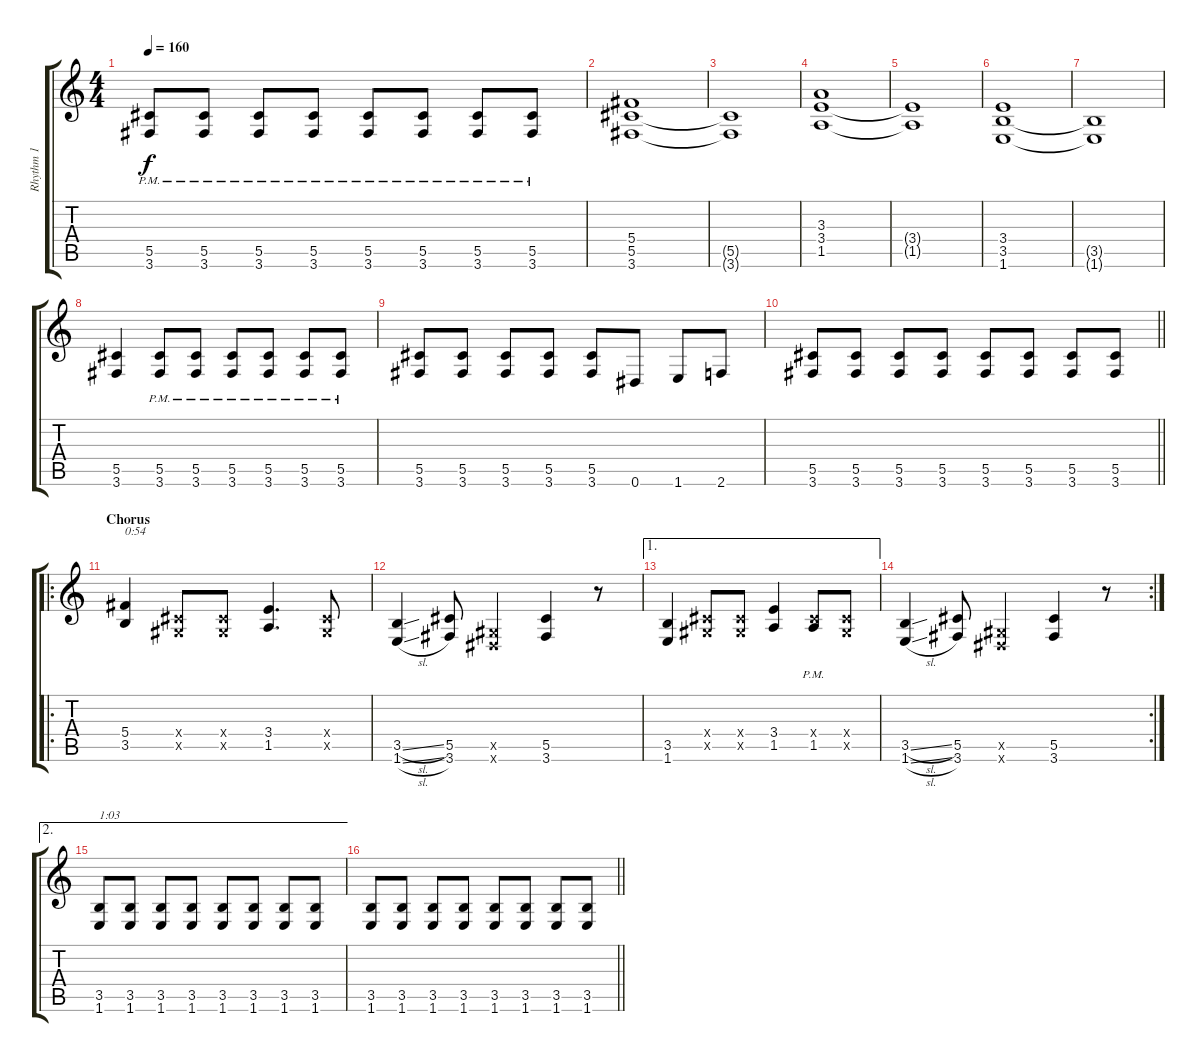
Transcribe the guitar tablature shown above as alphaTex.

\track ("Rhythm 1" "Rhythm 1") {instrument overdrivenguitar}
\staff {score tabs}
\tuning (Eb4 Bb3 Gb3 Db3 Ab2 Eb2) {hide}
\ts (4 4)
\tempo 160
\clef g2
\ks c
(5.5{pm} 3.6{pm}).8{dy f} (5.5{pm} 3.6{pm}).8 (5.5{pm} 3.6{pm}).8 (5.5{pm} 3.6{pm}).8 (5.5{pm} 3.6{pm}).8 (5.5{pm} 3.6{pm}).8 (5.5{pm} 3.6{pm}).8 (5.5{pm} 3.6{pm}).8 |
(5.4 5.5 3.6).1 |
(5.5{t} 3.6{t}).1 |
(3.3 3.4 1.5).1 |
(3.4{t} 1.5{t}).1 |
(3.4 3.5 1.6).1 |
(3.5{t} 1.6{t}).1 |
(5.5 3.6).4 (5.5{pm} 3.6{pm}).8 (5.5{pm} 3.6{pm}).8 (5.5{pm} 3.6{pm}).8 (5.5{pm} 3.6{pm}).8 (5.5{pm} 3.6{pm}).8 (5.5{pm} 3.6{pm}).8 |
(5.5 3.6).8 (5.5 3.6).8 (5.5 3.6).8 (5.5 3.6).8 (5.5 3.6).8 0.6.8 1.6.8 2.6.8 |
\barLineRight lightlight
(5.5 3.6).8 (5.5 3.6).8 (5.5 3.6).8 (5.5 3.6).8 (5.5 3.6).8 (5.5 3.6).8 (5.5 3.6).8 (5.5 3.6).8 |
\ro
\section ("" "Chorus")
(5.4 3.5).4{txt "0:54"} (0.4{x} 0.5{x}).8 (0.4{x} 0.5{x}).8 (3.4 1.5).4{d} (0.4{x} 0.5{x}).8 |
(3.5{sl} 1.6{sl}).4 (5.5 3.6).8 (0.5{x} 0.6{x}).4 (5.5 3.6).4 r.8 |
\ae 1
(3.5 1.6).4 (0.4{x} 0.5{x}).8 (0.4{x} 0.5{x}).8 (3.4 1.5).4 (0.4{x} 1.5{pm}).8 (0.4{x} 0.5{x}).8 |
\rc 2
(3.5{sl} 1.6{sl}).4 (5.5 3.6).8 (0.5{x} 0.6{x}).4 (5.5 3.6).4 r.8 |
\ae 2
(3.5 1.6).8{txt "1:03"} (3.5 1.6).8 (3.5 1.6).8 (3.5 1.6).8 (3.5 1.6).8 (3.5 1.6).8 (3.5 1.6).8 (3.5 1.6).8 |
\barLineRight lightlight
(3.5 1.6).8 (3.5 1.6).8 (3.5 1.6).8 (3.5 1.6).8 (3.5 1.6).8 (3.5 1.6).8 (3.5 1.6).8 (3.5 1.6).8
